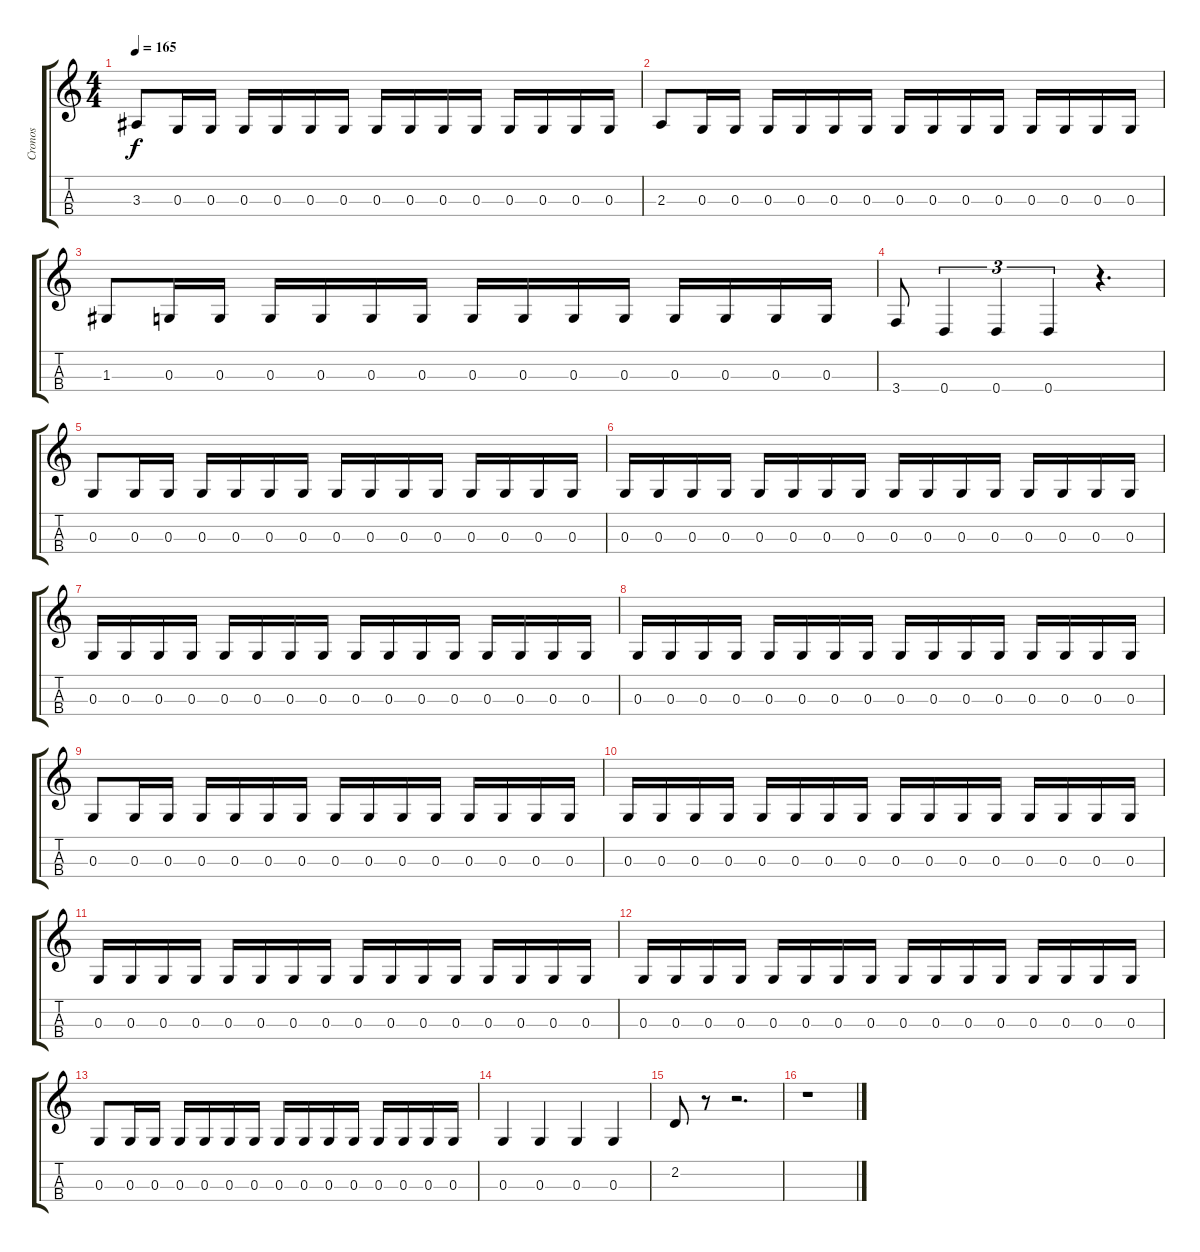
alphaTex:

\track ("Cronos" "Cronos") {instrument electricbasspick}
\staff {score tabs}
\tuning (F3 C3 G2 D2) {hide}
\ts (4 4)
\tempo 165
\clef g2
\ks c
3.3.8{dy f} 0.3.16 0.3.16 0.3.16 0.3.16 0.3.16 0.3.16 0.3.16 0.3.16 0.3.16 0.3.16 0.3.16 0.3.16 0.3.16 0.3.16 |
2.3.8 0.3.16 0.3.16 0.3.16 0.3.16 0.3.16 0.3.16 0.3.16 0.3.16 0.3.16 0.3.16 0.3.16 0.3.16 0.3.16 0.3.16 |
1.3.8 0.3.16 0.3.16 0.3.16 0.3.16 0.3.16 0.3.16 0.3.16 0.3.16 0.3.16 0.3.16 0.3.16 0.3.16 0.3.16 0.3.16 |
3.4.8 0.4.4{tu (3 2)} 0.4.4{tu (3 2)} 0.4.4{tu (3 2)} r.4{d} |
0.3.8 0.3.16 0.3.16 0.3.16 0.3.16 0.3.16 0.3.16 0.3.16 0.3.16 0.3.16 0.3.16 0.3.16 0.3.16 0.3.16 0.3.16 |
0.3.16 0.3.16 0.3.16 0.3.16 0.3.16 0.3.16 0.3.16 0.3.16 0.3.16 0.3.16 0.3.16 0.3.16 0.3.16 0.3.16 0.3.16 0.3.16 |
0.3.16 0.3.16 0.3.16 0.3.16 0.3.16 0.3.16 0.3.16 0.3.16 0.3.16 0.3.16 0.3.16 0.3.16 0.3.16 0.3.16 0.3.16 0.3.16 |
0.3.16 0.3.16 0.3.16 0.3.16 0.3.16 0.3.16 0.3.16 0.3.16 0.3.16 0.3.16 0.3.16 0.3.16 0.3.16 0.3.16 0.3.16 0.3.16 |
0.3.8 0.3.16 0.3.16 0.3.16 0.3.16 0.3.16 0.3.16 0.3.16 0.3.16 0.3.16 0.3.16 0.3.16 0.3.16 0.3.16 0.3.16 |
0.3.16 0.3.16 0.3.16 0.3.16 0.3.16 0.3.16 0.3.16 0.3.16 0.3.16 0.3.16 0.3.16 0.3.16 0.3.16 0.3.16 0.3.16 0.3.16 |
0.3.16 0.3.16 0.3.16 0.3.16 0.3.16 0.3.16 0.3.16 0.3.16 0.3.16 0.3.16 0.3.16 0.3.16 0.3.16 0.3.16 0.3.16 0.3.16 |
0.3.16 0.3.16 0.3.16 0.3.16 0.3.16 0.3.16 0.3.16 0.3.16 0.3.16 0.3.16 0.3.16 0.3.16 0.3.16 0.3.16 0.3.16 0.3.16 |
0.3.8 0.3.16 0.3.16 0.3.16 0.3.16 0.3.16 0.3.16 0.3.16 0.3.16 0.3.16 0.3.16 0.3.16 0.3.16 0.3.16 0.3.16 |
0.3.4 0.3.4 0.3.4 0.3.4 |
2.2.8 r.8 r.2{d} |
r.1
